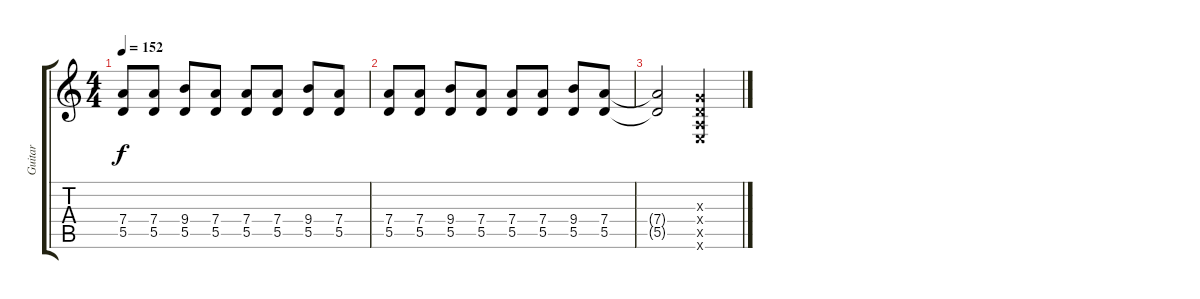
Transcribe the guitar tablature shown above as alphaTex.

\track ("Guitar" "Guitar") {instrument overdrivenguitar}
\staff {score tabs}
\tuning (E4 B3 G3 D3 A2 E2) {hide}
\ts (4 4)
\tempo 152
\clef g2
\ks c
(7.4 5.5).8{dy f} (7.4 5.5).8 (9.4 5.5).8 (7.4 5.5).8 (7.4 5.5).8 (7.4 5.5).8 (9.4 5.5).8 (7.4 5.5).8 |
(7.4 5.5).8 (7.4 5.5).8 (9.4 5.5).8 (7.4 5.5).8 (7.4 5.5).8 (7.4 5.5).8 (9.4 5.5).8 (7.4 5.5).8 |
(7.4{t} 5.5{t}).2 (0.3{x} 0.4{x} 0.5{x} 0.6{x}).2
